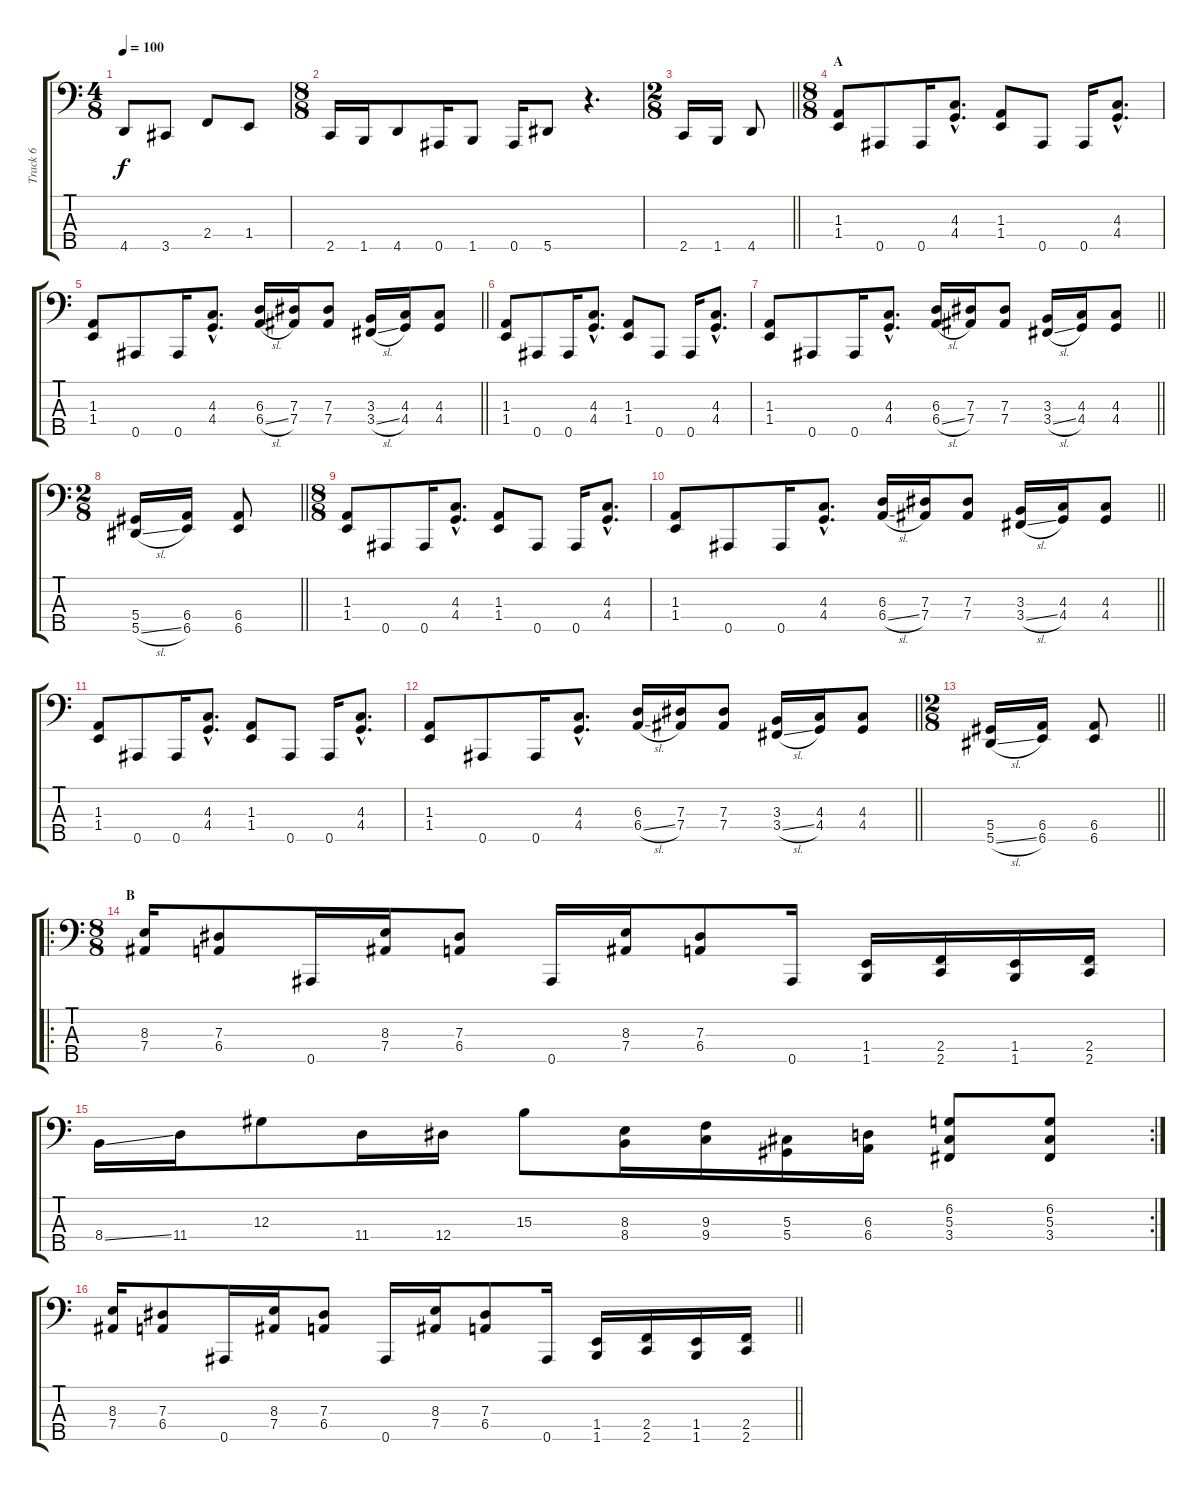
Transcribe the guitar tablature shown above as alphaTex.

\track ("Track 6" "Track 6") {instrument slapbass1}
\staff {score tabs}
\tuning (Gb2 Db2 Ab1 Eb1 Bb0) {hide}
\ts (4 8)
\tempo 100
\clef f4
\ks c
4.5.8{dy f instrument slapbass1} 3.5.8 2.4.8 1.4.8 |
\ts (8 8)
2.5.16 1.5.16 4.5.8 0.5.16 1.5.8 0.5.16 5.5.8 r.4{d} |
\ts (2 8)
\barLineRight lightlight
2.5.16 1.5.16 4.5.8 |
\ts (8 8)
\section ("" "A")
(1.3 1.4).8 0.5.8 0.5.16 (4.3{hac} 4.4).8{d} (1.3 1.4).8 0.5.8 0.5.16 (4.3{hac} 4.4).8{d} |
\barLineRight lightlight
(1.3 1.4).8 0.5.8 0.5.16 (4.3{hac} 4.4).8{d} (6.3 6.4{sl}).16 (7.3 7.4).16 (7.3 7.4).8 (3.3 3.4{sl}).16 (4.3 4.4).16 (4.3 4.4).8 |
(1.3 1.4).8 0.5.8 0.5.16 (4.3{hac} 4.4).8{d} (1.3 1.4).8 0.5.8 0.5.16 (4.3{hac} 4.4).8{d} |
\barLineRight lightlight
(1.3 1.4).8 0.5.8 0.5.16 (4.3{hac} 4.4).8{d} (6.3 6.4{sl}).16 (7.3 7.4).16 (7.3 7.4).8 (3.3 3.4{sl}).16 (4.3 4.4).16 (4.3 4.4).8 |
\ts (2 8)
\barLineRight lightlight
(5.4 5.5{sl}).16 (6.4 6.5).16 (6.4 6.5).8 |
\ts (8 8)
(1.3 1.4).8 0.5.8 0.5.16 (4.3{hac} 4.4).8{d} (1.3 1.4).8 0.5.8 0.5.16 (4.3{hac} 4.4).8{d} |
\barLineRight lightlight
(1.3 1.4).8 0.5.8 0.5.16 (4.3{hac} 4.4).8{d} (6.3 6.4{sl}).16 (7.3 7.4).16 (7.3 7.4).8 (3.3 3.4{sl}).16 (4.3 4.4).16 (4.3 4.4).8 |
(1.3 1.4).8 0.5.8 0.5.16 (4.3{hac} 4.4).8{d} (1.3 1.4).8 0.5.8 0.5.16 (4.3{hac} 4.4).8{d} |
\barLineRight lightlight
(1.3 1.4).8 0.5.8 0.5.16 (4.3{hac} 4.4).8{d} (6.3 6.4{sl}).16 (7.3 7.4).16 (7.3 7.4).8 (3.3 3.4{sl}).16 (4.3 4.4).16 (4.3 4.4).8 |
\ts (2 8)
\barLineRight lightlight
(5.4 5.5{sl}).16 (6.4 6.5).16 (6.4 6.5).8 |
\ro
\ts (8 8)
\section ("" "B")
(8.3 7.4).16 (7.3 6.4).8 0.5.16 (8.3 7.4).16 (7.3 6.4).8 0.5.16 (8.3 7.4).16 (7.3 6.4).8 0.5.16 (1.4 1.5).16 (2.4 2.5).16 (1.4 1.5).16 (2.4 2.5).16 |
\rc 2
8.4{ss}.16 11.4.16 12.3.8 11.4.16 12.4.16 15.3.8 (8.3 8.4).16 (9.3 9.4).16 (5.3 5.4).16 (6.3 6.4).16 (6.2 5.3 3.4).8 (6.2 5.3 3.4).8 |
\barLineRight lightlight
(8.3 7.4).16 (7.3 6.4).8 0.5.16 (8.3 7.4).16 (7.3 6.4).8 0.5.16 (8.3 7.4).16 (7.3 6.4).8 0.5.16 (1.4 1.5).16 (2.4 2.5).16 (1.4 1.5).16 (2.4 2.5).16
